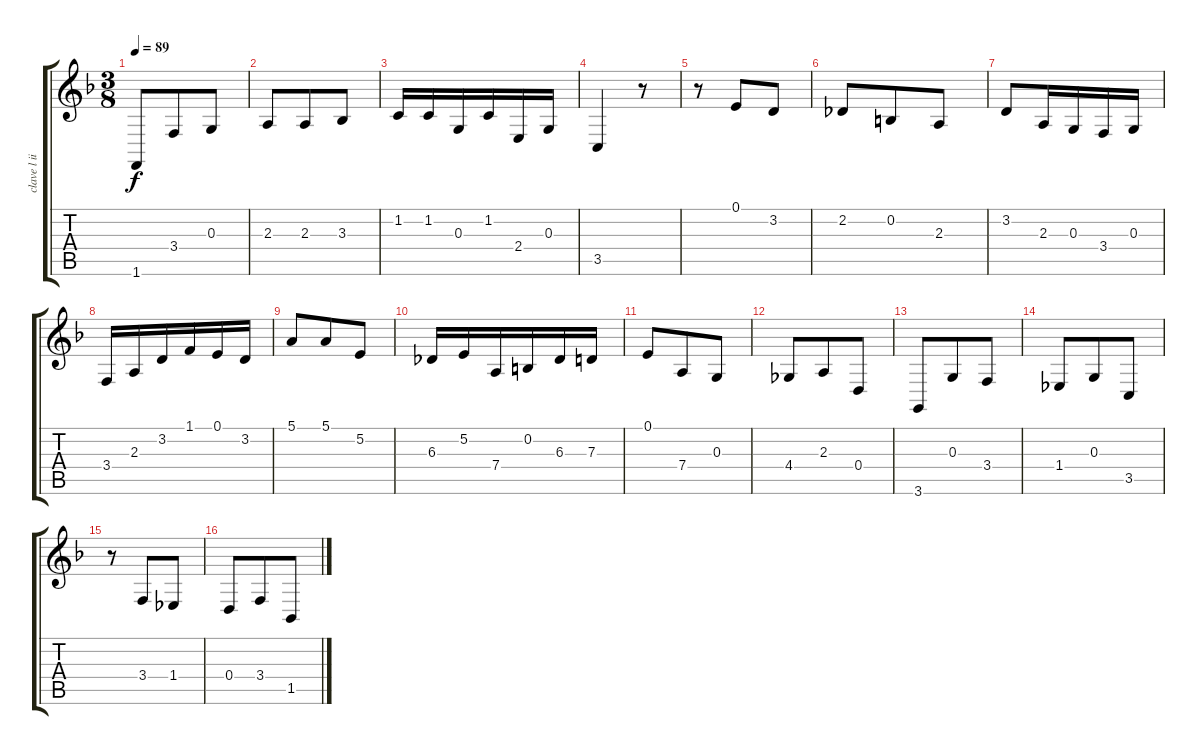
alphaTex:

\track ("clave l ii" "clave l ii") {instrument harpsichord}
\staff {score tabs}
\tuning (E4 B3 G3 D3 A2 E2) {hide}
\ts (3 8)
\tempo 89
\clef g2
\ks dminor
1.6.8{dy f} 3.4.8 0.3.8 |
2.3.8 2.3.8 3.3.8 |
1.2.16 1.2.16 0.3.16 1.2.16 2.4.16 0.3.16 |
3.5.4 r.8 |
r.8 0.1.8 3.2.8 |
2.2.8 0.2.8 2.3.8 |
3.2.8 2.3.16 0.3.16 3.4.16 0.3.16 |
3.4.16 2.3.16 3.2.16 1.1.16 0.1.16 3.2.16 |
5.1.8 5.1.8 5.2.8 |
6.3.16 5.2.16 7.4.16 0.2.16 6.3.16 7.3.16 |
0.1.8 7.4.8 0.3.8 |
4.4.8 2.3.8 0.4.8 |
3.6.8 0.3.8 3.4.8 |
1.4.8 0.3.8 3.5.8 |
r.8 3.4.8 1.4.8 |
0.4.8 3.4.8 1.5.8
